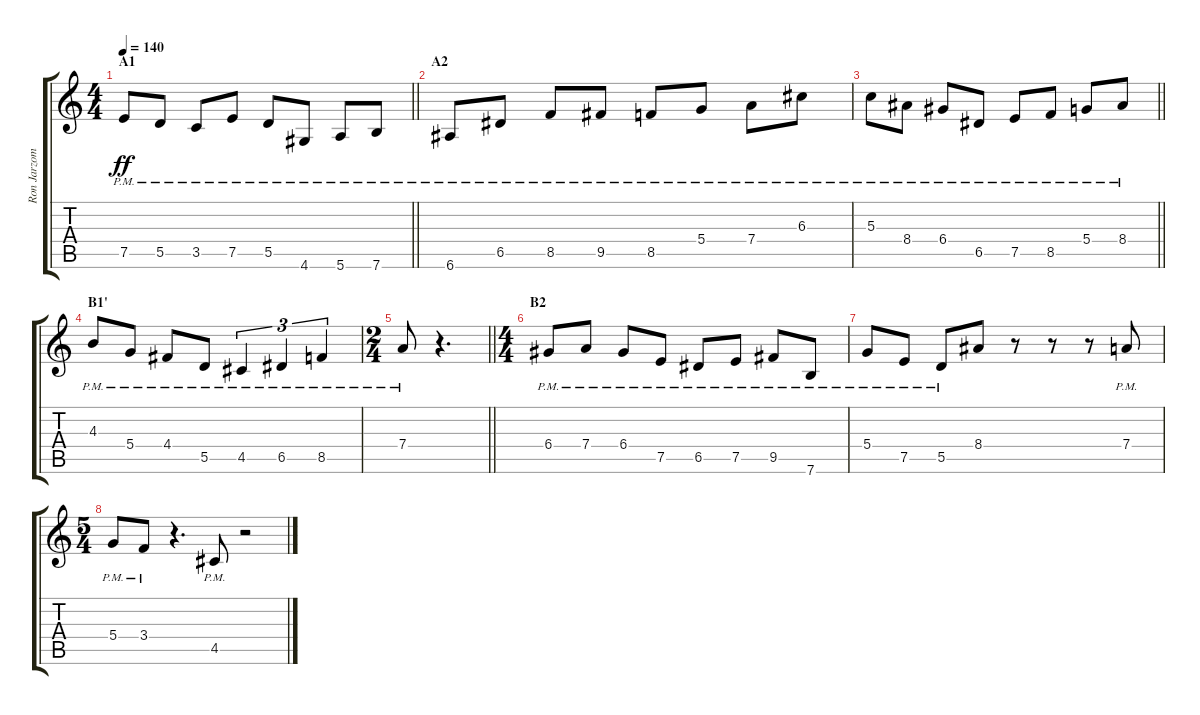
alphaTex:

\track ("Ron Jarzombek - Guitar R" "Ron Jarzom") {instrument distortionguitar}
\staff {score tabs}
\tuning (E4 B3 G3 D3 A2 E2) {hide}
\ts (4 4)
\section ("" "A1")
\tempo 140
\clef g2
\barLineRight lightlight
\ks c
7.5{pm}.8{dy ff} 5.5{pm}.8 3.5{pm}.8 7.5{pm}.8 5.5{pm}.8 4.6{pm}.8 5.6{pm}.8 7.6{pm}.8 |
\section ("" "A2")
6.6{pm}.8 6.5{pm}.8 8.5{pm}.8 9.5{pm}.8 8.5{pm}.8 5.4{pm}.8 7.4{pm}.8 6.3{pm}.8 |
\barLineRight lightlight
5.3{pm}.8 8.4{pm}.8 6.4{pm}.8 6.5{pm}.8 7.5{pm}.8 8.5{pm}.8 5.4{pm}.8 8.4{pm}.8 |
\section ("" "B1'")
4.3{pm}.8 5.4{pm}.8 4.4{pm}.8 5.5{pm}.8 4.5{pm}.4{tu (3 2)} 6.5{pm}.4{tu (3 2)} 8.5{pm}.4{tu (3 2)} |
\ts (2 4)
\barLineRight lightlight
7.4{pm}.8 r.4{d} |
\ts (4 4)
\section ("" "B2")
6.4{pm}.8 7.4{pm}.8 6.4{pm}.8 7.5{pm}.8 6.5{pm}.8 7.5{pm}.8 9.5{pm}.8 7.6{pm}.8 |
5.4{pm}.8 7.5{pm}.8 5.5{pm}.8 8.4.8 r.8 r.8 r.8 7.4{pm}.8 |
\ts (5 4)
5.4{pm}.8 3.4{pm}.8 r.4{d} 4.5{pm}.8 r.2
